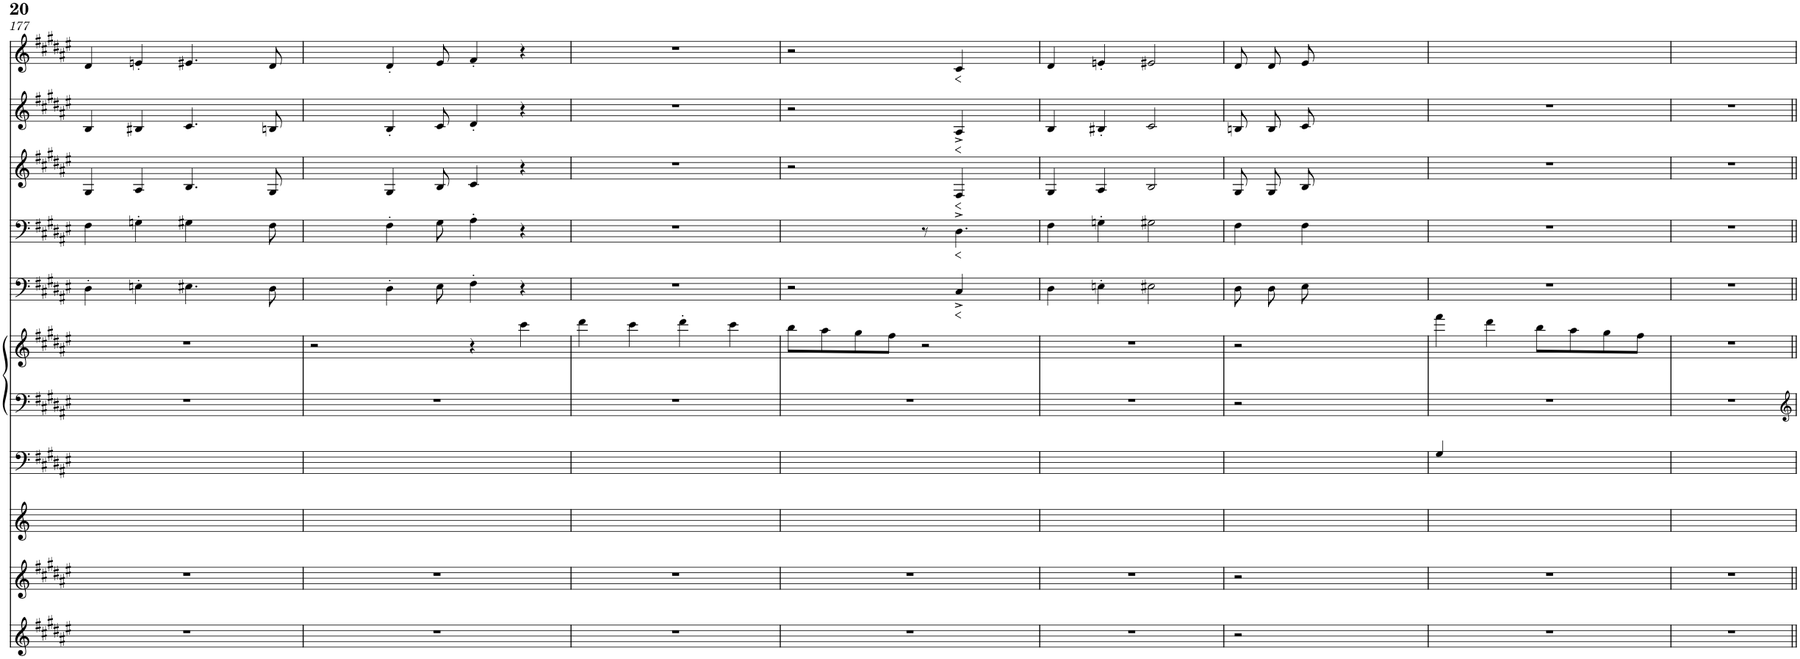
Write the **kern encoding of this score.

**kern	**kern	**kern	**kern	**kern	**kern	**kern	**kern	**kern	**kern	**kern
*part10	*part9	*part8	*part7	*part6	*part6	*part5	*part4	*part3	*part2	*part1
*staff11	*staff10	*staff9	*staff8	*staff7	*staff6	*staff5	*staff4	*staff3	*staff2	*staff1
*I"Voice	*I"Voice	*I"Voice	*I"Voice	*I"Piano	*	*I"Voice	*I"Voice	*I"Voice	*I"Voice	*I"Voice
*I'V	*I'V	*I'V	*I'V	*I'Pno	*	*I'V	*I'V	*I'V	*I'V	*I'V
!!LO:PB:g=z
*clefG2	*clefG2	*clefG2	*clefF4	*clefF4	*clefG2	*clefF4	*clefF4	*clefG2	*clefG2	*clefG2
*k[f#c#g#d#a#e#]	*k[f#c#g#d#a#e#]	*k[]	*k[f#c#g#d#a#e#]	*k[f#c#g#d#a#e#]	*k[f#c#g#d#a#e#]	*k[f#c#g#d#a#e#]	*k[f#c#g#d#a#e#]	*k[f#c#g#d#a#e#]	*k[f#c#g#d#a#e#]	*k[f#c#g#d#a#e#]
*M4/4	*M4/4	*M4/4	*M4/4	*M4/4	*M4/4	*M4/4	*M4/4	*M4/4	*M4/4	*M4/4
=177	=177	=177	=177	=177	=177	=177	=177	=177	=177	=177
1r	1r	1ryy	1ryy	1r	1r	4D#'\	4F#\	4G#/	4B/	4d#/
.	.	.	.	.	.	4En'\	4Gn'\	4A#/	4B#X/	4en'/
.	.	.	.	.	.	4.E#X\	4G#X\	4.B/	4.c#/	4.e#X/
.	.	.	.	.	.	.	8ryy	.	.	.
.	.	.	.	.	.	8D#\	8F#\	8G#/	8Bn/	8d#/
=178	=178	=178	=178	=178	=178	=178	=178	=178	=178	=178
1r	1r	1ryy	1ryy	1r	2r	2ryy	2ryy	2ryy	2ryy	2ryy
.	.	.	.	.	4.ryy	4D#'\	4F#'\	4G#/	4B'/	4d#'/
.	.	.	.	.	.	8E#\	8G#\	8B/	8c#/	8e#/
.	.	.	.	.	8r	[8F#\	[8A#\	[8c#/	[8d#/	[8f#/
4.ryy	4.ryy	4.ryy	4.ryy	4.ryy	8ryy	8ryy	8ryy	8ryy	8ryy	8ryy
.	.	.	.	.	4ccc#\	4r	4r	4r	4r	4r
=179	=179	=179	=179	=179	=179	=179	=179	=179	=179	=179
1r	1r	1ryy	1ryy	1r	4ddd#\	1r	1r	1r	1r	1r
.	.	.	.	.	8r	.	.	.	.	.
.	.	.	.	.	4ccc#\	.	.	.	.	.
.	.	.	.	.	4ddd#'\	.	.	.	.	.
.	.	.	.	.	4ccc#\	.	.	.	.	.
4.ryy	4.ryy	4.ryy	4.ryy	4.r	.	8F#'\]	8A#'\]	8c#/]	8d#'/]	8f#'/]
.	.	.	.	.	4ryy	4ryy	4ryy	4ryy	4ryy	4ryy
=180	=180	=180	=180	=180	=180	=180	=180	=180	=180	=180
1r	1r	1ryy	1ryy	1r	8bb\L	2r	2ryy	2r	2r	2r
.	.	.	.	.	8aa#\	.	.	.	.	.
.	.	.	.	.	8gg#\	.	.	.	.	.
.	.	.	.	.	8ff#\J	.	.	.	.	.
.	.	.	.	.	2r	8ryy	8r	8ryy	8ryy	8ryy
.	.	.	.	.	.	4C#^/	4.D#^\	4F#/	4A#^/	4c#/
.	.	.	.	.	.	8ryy	.	8ryy	8ryy	8ryy
=181	=181	=181	=181	=181	=181	=181	=181	=181	=181	=181
1r	1r	1ryy	1ryy	1r	1r	4D#\	4F#\	4G#/	4B/	4d#/
.	.	.	.	.	.	4En'\	4Gn'\	4A#/	4B#X'/	4en'/
.	.	.	.	.	.	2E#X\	2G#X\	2B/	2c#/	2e#X/
=182	=182	=182	=182	=182	=182	=182	=182	=182	=182	=182
2r	2r	1ryy	1ryy	2r	2r	8D#\L	4F#\	8G#/L	8Bn/L	8d#/L
.	.	.	.	.	.	8D#\J	.	8G#/J	8B/J	8d#/J
.	.	.	.	.	.	8E#\	4F#\	8B/	8c#/	8e#/
.	.	.	.	.	.	2ryy	.	2ryy	2ryy	2ryy
2ryy	2ryy	.	.	2ryy	2ryy	.	2ryy	.	.	.
.	.	.	.	.	.	8ryy	.	8ryy	8ryy	8ryy
=183	=183	=183	=183	=183	=183	=183	=183	=183	=183	=183
1r	1r	1ryy	4G#/	1r	4fff#\	1r	1r	1r	1r	1ryy
.	.	.	2.ryy	.	4ddd#\	.	.	.	.	.
.	.	.	.	.	8bb\L	.	.	.	.	.
.	.	.	.	.	8aa#\	.	.	.	.	.
.	.	.	.	.	8gg#\	.	.	.	.	.
.	.	.	.	.	8ff#\J	.	.	.	.	.
=184	=184	=184	=184	=184	=184	=184	=184	=184	=184	=184
1r	1r	1ryy	1ryy	1r	1r	1r	1r	1r	1r	1ryy
=	=	=	=	=	=	=	=	=	=	=
*-	*-	*-	*-	*-	*-	*-	*-	*-	*-	*-
